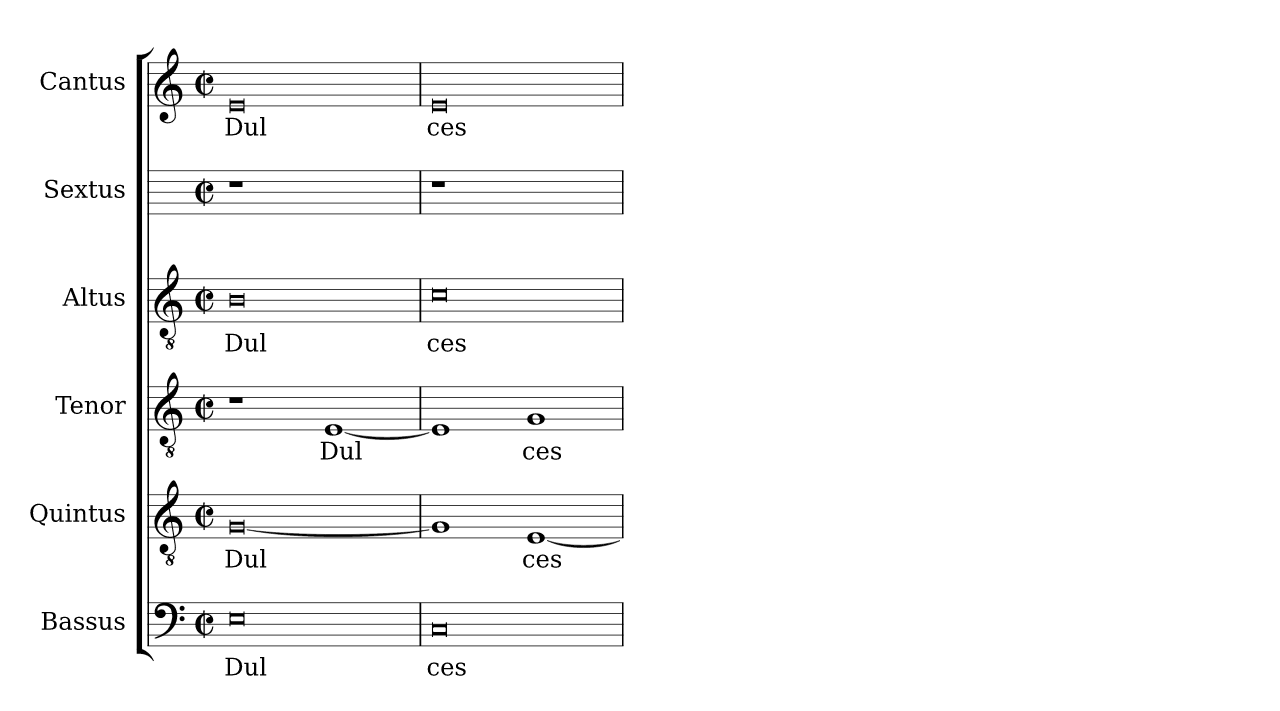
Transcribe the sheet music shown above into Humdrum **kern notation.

**kern	**text	**kern	**text	**kern	**text	**kern	**text	**kern	**kern	**text
*part6	*part6	*part5	*part5	*part4	*part4	*part3	*part3	*part2	*part1	*part1
*staff6	*staff6	*staff5	*staff5	*staff4	*staff4	*staff3	*staff3	*staff2	*staff1	*staff1
*I"Bassus	*	*I"Quintus	*	*I"Tenor	*	*I"Altus	*	*I"Sextus	*I"Cantus	*
*I'Bassus	*	*I'Quintus	*	*I'Tenor	*	*I'Altus	*	*	*I'Cantus	*
!!LO:PB:g=z
*stria5	*	*stria5	*	*stria5	*	*stria5	*	*stria5	*stria5	*
*clefF4	*	*clefGv2	*	*clefGv2	*	*clefGv2	*	*	*clefG2	*
*k[]	*	*k[]	*	*k[]	*	*k[]	*	*k[]	*k[]	*
*C:	*	*C:	*	*C:	*	*C:	*	*C:	*C:	*
*M2/2	*	*M2/2	*	*M2/2	*	*M2/2	*	*M2/2	*M2/2	*
*met(c|)	*	*met(c|)	*	*met(c|)	*	*met(c|)	*	*met(c|)	*met(c|)	*
=1	=1	=1	=1	=1	=1	=1	=1	=1	=1	=1
!	!LO:LY:b:cj	!	!LO:LY:b	!	!	!	!LO:LY:b:cj	!	!	!LO:LY:b:cj
0E	Dul	[<0G	Dul	1r	.	0B	Dul	1r	0e	Dul
!	!	!	!	!	!LO:LY:b	!	!	!	!	!
.	.	.	.	[<1E	Dul	.	.	1ryy	.	.
=2	=2	=2	=2	=2	=2	=2	=2	=2	=2	=2
!	!LO:LY:b:cj	!	!LO:LY:b	!	!LO:LY:b	!	!LO:LY:b:cj	!	!	!LO:LY:b:cj
0C	ces	1G]	.	1E]	.	0c	ces	1r	0e	ces
!	!	!	!LO:LY:b	!	!LO:LY:b	!	!	!	!	!
.	.	[<1E	ces	1G	ces	.	.	1ryy	.	.
=	=	=	=	=	=	=	=	=	=	=
*-	*-	*-	*-	*-	*-	*-	*-	*-	*-	*-
